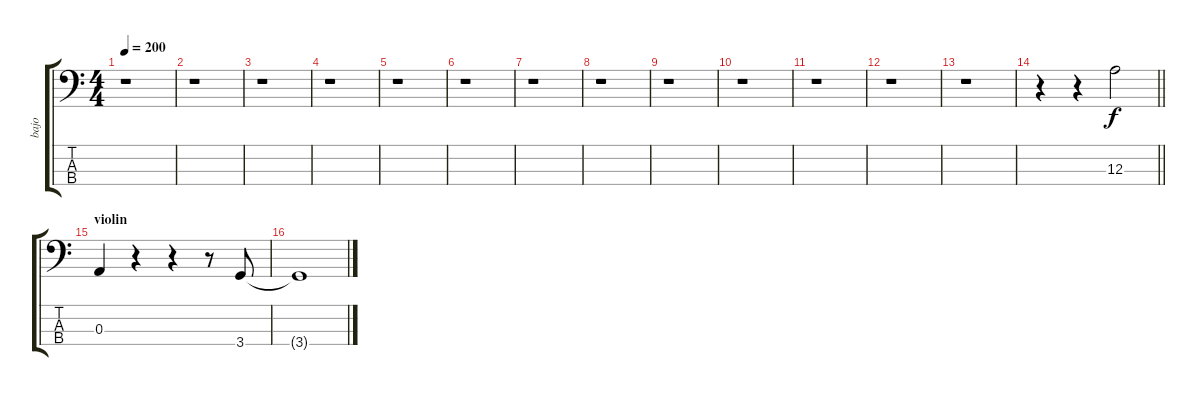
\track ("bajo" "bajo") {instrument electricbassfinger}
\staff {score tabs}
\tuning (G2 D2 A1 E1) {hide}
\ts (4 4)
\tempo 200
\clef f4
\ks c
r.1{dy f} |
r.1 |
r.1 |
r.1 |
r.1 |
r.1 |
r.1 |
r.1 |
r.1 |
r.1 |
r.1 |
r.1 |
r.1 |
\barLineRight lightlight
r.4 r.4 12.3.2 |
\section ("" "violin")
0.3.4 r.4 r.4 r.8 3.4.8 |
3.4{t}.1
